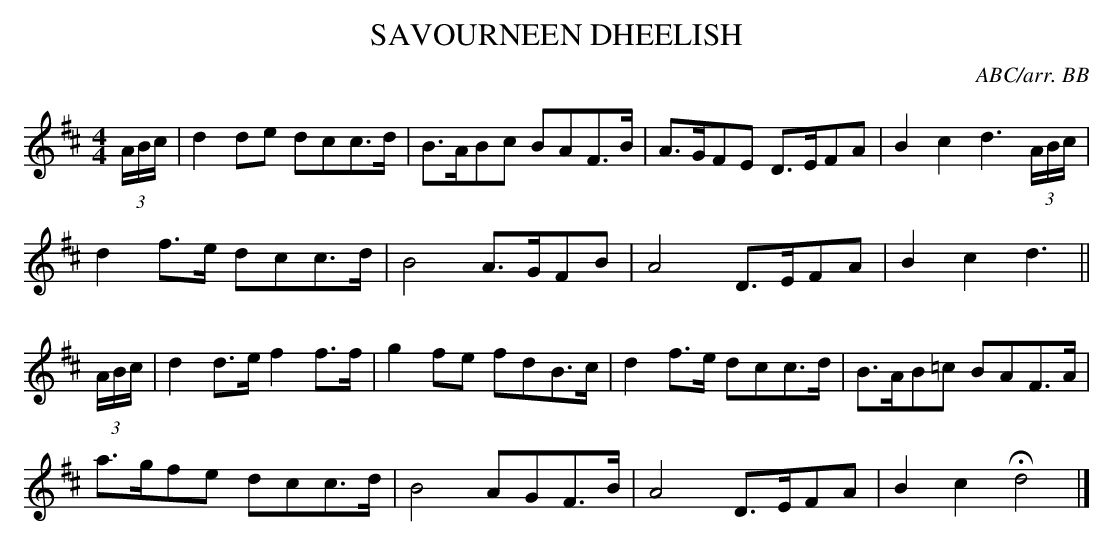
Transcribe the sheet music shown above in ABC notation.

X:1
T:SAVOURNEEN DHEELISH
Y:"andantino"
C:ABC/arr. BB
L:1/8
M:4/4
K:D
(3A/B/c/|d2de dcc>d|B>ABc BAF>B|A>GFE D>EFA|B2c2d3 (3A/B/c/|
d2f>e dcc>d|B4 A>GFB|A4 D>EFA|B2c2 d3||
(3A/B/c/|d2d>e f2f>f|g2fe fdB>c|d2f>e dcc>d|B>AB=c BAF>A|
a>gfe dcc>d|B4 AGF>B|A4 D>EFA|B2c2 Hd4|]
